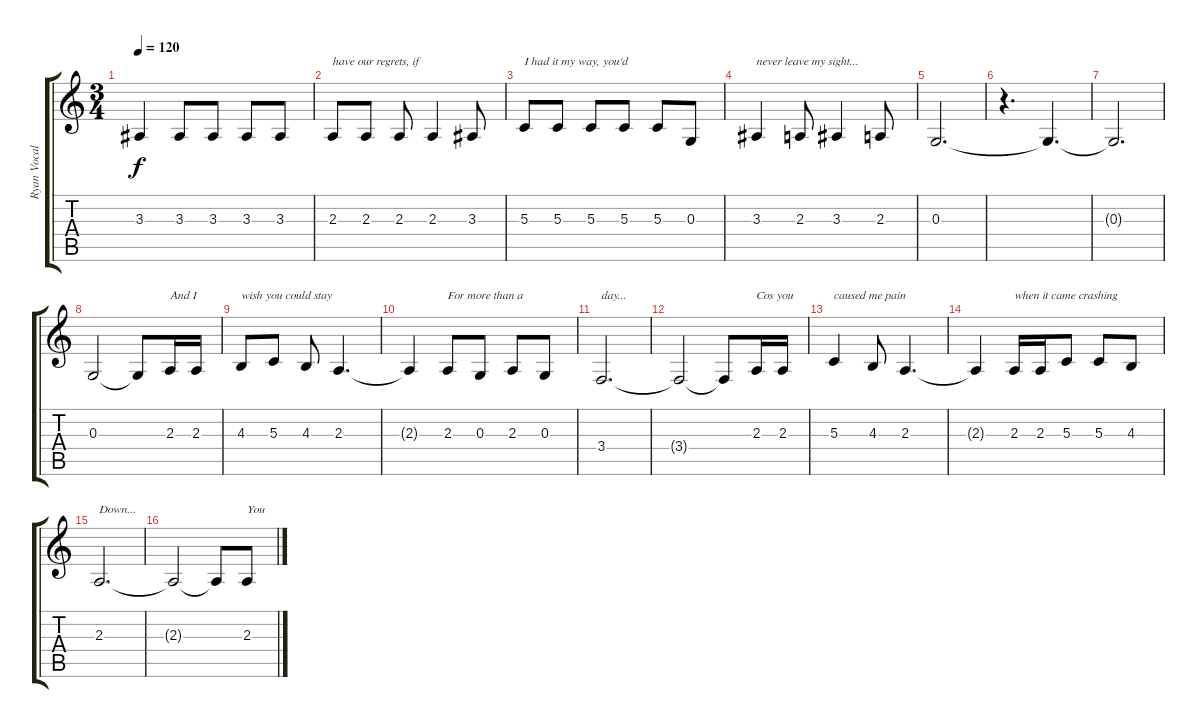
\track ("Ryan Vocals" "Ryan Vocal") {instrument lead6voice}
\staff {score tabs}
\tuning (E4 B3 G3 D3 A2 E2) {hide}
\ts (3 4)
\tempo 120
\clef g2
\ks c
3.3.4{dy f} 3.3.8 3.3.8 3.3.8 3.3.8 |
2.3.8{txt "have our regrets, if"} 2.3.8 2.3.8 2.3.4 3.3.8 |
5.3.8{txt "I had it my way, you'd"} 5.3.8 5.3.8 5.3.8 5.3.8 0.3.8 |
3.3.4{txt "never leave my sight..."} 2.3.8 3.3.4 2.3.8 |
0.3.2{d} |
r.4{d} 0.3{t}.4{d} |
0.3{t}.2{d} |
0.3.2 0.3{t}.8 2.3.16{txt "And I"} 2.3.16 |
4.3.8{txt "wish you could stay"} 5.3.8 4.3.8 2.3.4{d} |
2.3{t}.4 2.3.8{txt "For more than a"} 0.3.8 2.3.8 0.3.8 |
3.4.2{d txt "day..."} |
3.4{t}.2 3.4{t}.8 2.3.16{txt "Cos you"} 2.3.16 |
5.3.4{txt "caused me pain"} 4.3.8 2.3.4{d} |
2.3{t}.4 2.3.16{txt "when it came crashing"} 2.3.16 5.3.8 5.3.8 4.3.8 |
2.3.2{d txt "Down..."} |
2.3{t}.2 2.3{t}.8 2.3.8{txt "You"}
